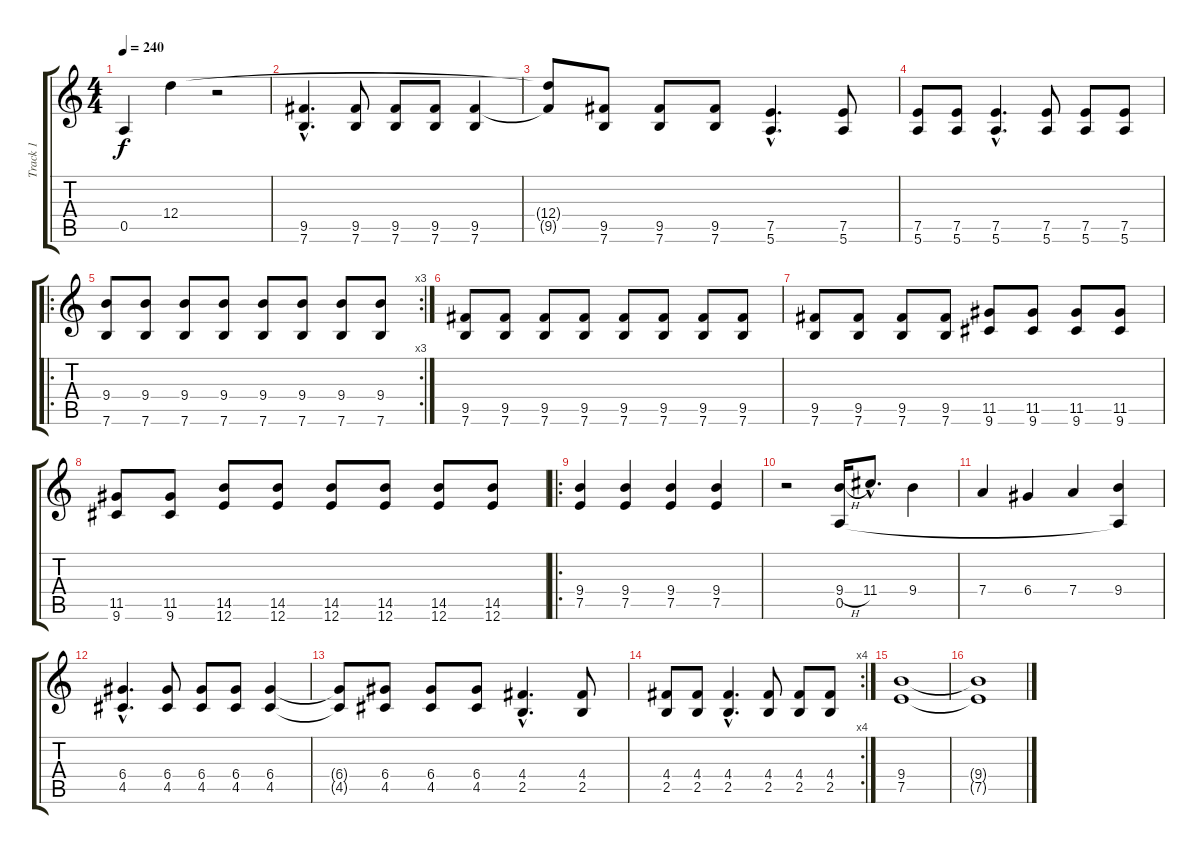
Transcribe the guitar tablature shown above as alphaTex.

\track ("Track 1" "Track 1") {instrument distortionguitar}
\staff {score tabs}
\tuning (E4 B3 G3 D3 A2 E2) {hide}
\ts (4 4)
\tempo 240
\clef g2
\ks c
0.5.4{dy f} 12.4.4 r.2 |
(9.5{hac} 7.6{hac}).4{d} (9.5 7.6).8 (9.5 7.6).8 (9.5 7.6).8 (9.5 7.6).4 |
(12.4{t} 9.5{t}).8 (9.5 7.6).8 (9.5 7.6).8 (9.5 7.6).8 (7.5{hac} 5.6{hac}).4{d} (7.5 5.6).8 |
(7.5 5.6).8 (7.5 5.6).8 (7.5{hac} 5.6{hac}).4{d} (7.5 5.6).8 (7.5 5.6).8 (7.5 5.6).8 |
\ro
\rc 3
(9.4 7.6).8 (9.4 7.6).8 (9.4 7.6).8 (9.4 7.6).8 (9.4 7.6).8 (9.4 7.6).8 (9.4 7.6).8 (9.4 7.6).8 |
(9.5 7.6).8 (9.5 7.6).8 (9.5 7.6).8 (9.5 7.6).8 (9.5 7.6).8 (9.5 7.6).8 (9.5 7.6).8 (9.5 7.6).8 |
(9.5 7.6).8 (9.5 7.6).8 (9.5 7.6).8 (9.5 7.6).8 (11.5 9.6).8 (11.5 9.6).8 (11.5 9.6).8 (11.5 9.6).8 |
(11.5 9.6).8 (11.5 9.6).8 (14.5 12.6).8 (14.5 12.6).8 (14.5 12.6).8 (14.5 12.6).8 (14.5 12.6).8 (14.5 12.6).8 |
\ro
(9.4 7.5).4 (9.4 7.5).4 (9.4 7.5).4 (9.4 7.5).4 |
r.2 (9.4{h} 0.5).16 11.4{hac}.8{d} 9.4.4 |
7.4.4 6.4.4 7.4.4 (9.4 0.5{t}).4 |
(6.4{hac} 4.5{hac}).4{d} (6.4 4.5).8 (6.4 4.5).8 (6.4 4.5).8 (6.4 4.5).4 |
(6.4{t} 4.5{t}).8 (6.4 4.5).8 (6.4 4.5).8 (6.4 4.5).8 (4.4{hac} 2.5{hac}).4{d} (4.4 2.5).8 |
\rc 4
(4.4 2.5).8 (4.4 2.5).8 (4.4{hac} 2.5{hac}).4{d} (4.4 2.5).8 (4.4 2.5).8 (4.4 2.5).8 |
(9.4 7.5).1 |
(9.4{t} 7.5{t}).1
